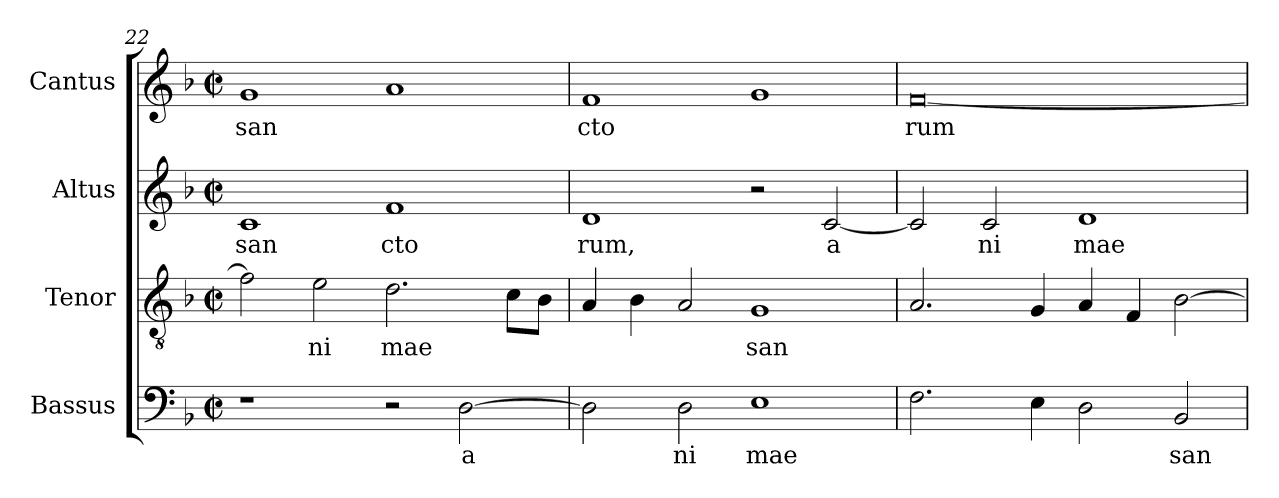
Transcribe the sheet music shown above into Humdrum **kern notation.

**kern	**text	**kern	**text	**kern	**text	**kern	**text
*part4	*part4	*part3	*part3	*part2	*part2	*part1	*part1
*staff4	*staff4	*staff3	*staff3	*staff2	*staff2	*staff1	*staff1
*I"Bassus	*	*I"Tenor	*	*I"Altus	*	*I"Cantus	*
*clefF4	*	*clefGv2	*	*clefG2	*	*clefG2	*
*k[b-]	*	*k[b-]	*	*k[b-]	*	*k[b-]	*
*F:	*	*F:	*	*F:	*	*F:	*
*M2/2	*	*M2/2	*	*M2/2	*	*M2/2	*
*met(c|)	*	*met(c|)	*	*met(c|)	*	*met(c|)	*
=22	=22	=22	=22	=22	=22	=22	=22
!	!	!	!LO:LY:b	!	!LO:LY:b:cj	!	!LO:LY:b:cj
1r	.	2f\]	.	1c	san	1g	san-
!	!	!	!LO:LY:b	!	!	!	!
.	.	2e\	ni	.	.	.	.
!	!	!	!LO:LY:b	!	!LO:LY:b:cj	!	!LO:LY:b:cj
2r	.	2.d\	mae	1f	cto	1a	--
!	!LO:LY:b	!	!	!	!	!	!
[<2D\	a-	.	.	.	.	.	.
!	!	!	!LO:LY:b	!	!	!	!
.	.	8c\L	.	.	.	.	.
!	!	!	!LO:LY:b	!	!	!	!
.	.	8B-\J	.	.	.	.	.
!!LO:PB:g=z
=23	=23	=23	=23	=23	=23	=23	=23
!	!LO:LY:b	!	!LO:LY:b	!	!LO:LY:b:cj	!	!LO:LY:b:cj
2D\]	--	4A/	.	1d	rum,	1f	-cto-
!	!	!	!LO:LY:b	!	!	!	!
.	.	4B-\	.	.	.	.	.
!	!LO:LY:b	!	!LO:LY:b	!	!	!	!
2D\	-ni	2A/	.	.	.	.	.
!	!LO:LY:b	!	!LO:LY:b	!	!	!	!LO:LY:b:cj
1E	mae	1G	san	2r	.	1g	--
!	!	!	!	!	!LO:LY:b:cj	!	!
.	.	.	.	[<2c/	a	.	.
=24	=24	=24	=24	=24	=24	=24	=24
!	!LO:LY:b	!	!LO:LY:b	!	!LO:LY:b:cj	!	!LO:LY:b:cj
2.F\	.	2.A/	.	2c/]	.	[<0f	-rum
!	!	!	!	!	!LO:LY:b:cj	!	!
.	.	.	.	2c/	ni	.	.
!	!LO:LY:b	!	!LO:LY:b	!	!	!	!
4E\	.	4G/	.	.	.	.	.
!	!LO:LY:b	!	!LO:LY:b	!	!LO:LY:b:cj	!	!
2D\	.	4A/	.	1d	mae	.	.
!	!	!	!LO:LY:b	!	!	!	!
.	.	4F/	.	.	.	.	.
!	!LO:LY:b	!	!LO:LY:b	!	!	!	!
2BB-/	san	[>2B-\	.	.	.	.	.
=	=	=	=	=	=	=	=
*-	*-	*-	*-	*-	*-	*-	*-
